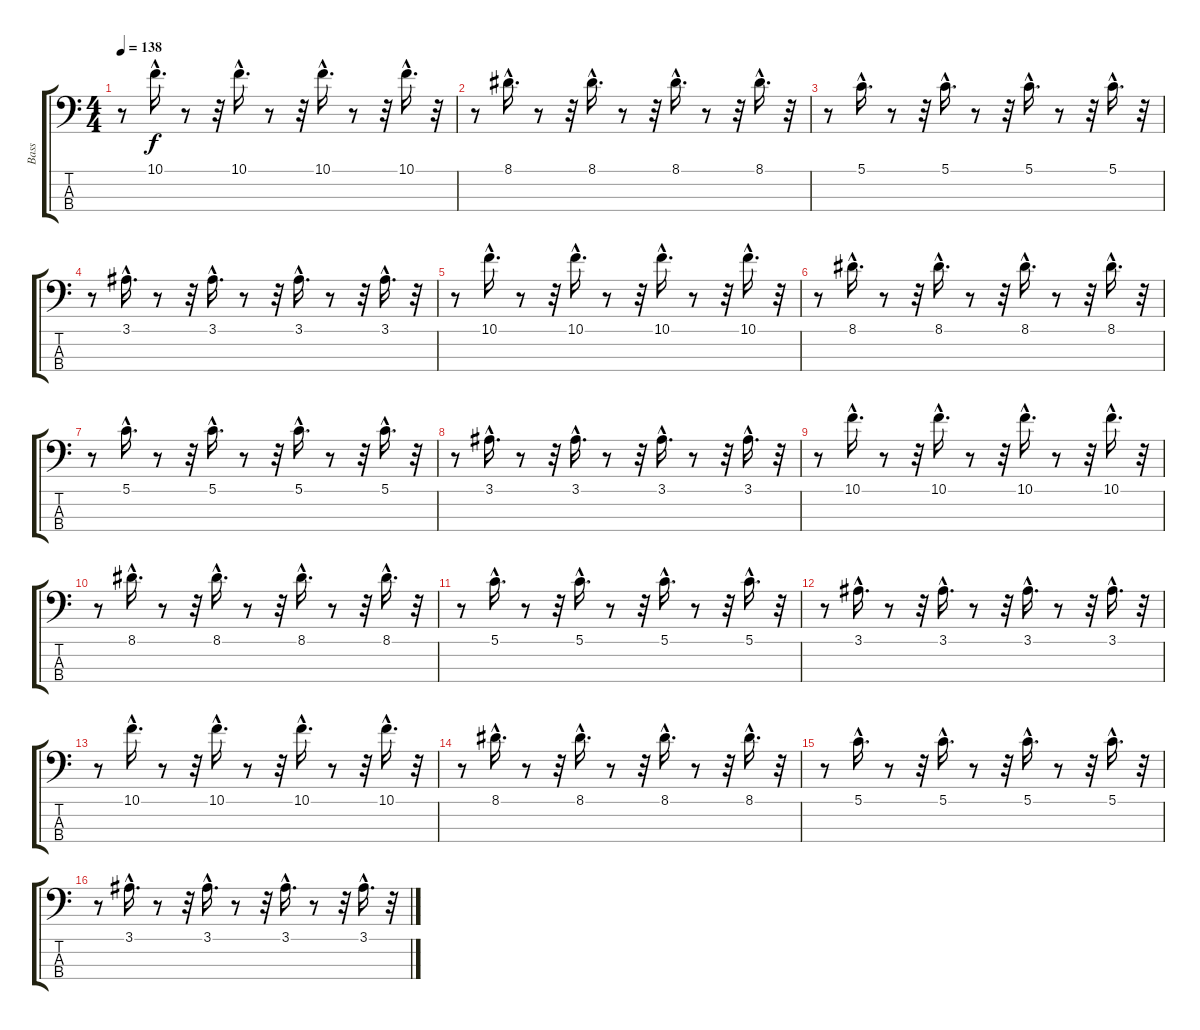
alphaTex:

\track ("Bass" "Bass") {instrument synthbass1}
\staff {score tabs}
\tuning (G2 D2 A1 E1) {hide}
\ts (4 4)
\tempo 138
\clef f4
\ks c
r.8{dy f} 10.1{hac}.16{d} r.8 r.32 10.1{hac}.16{d} r.8 r.32 10.1{hac}.16{d} r.8 r.32 10.1{hac}.16{d} r.32 |
r.8 8.1{hac}.16{d} r.8 r.32 8.1{hac}.16{d} r.8 r.32 8.1{hac}.16{d} r.8 r.32 8.1{hac}.16{d} r.32 |
r.8 5.1{hac}.16{d} r.8 r.32 5.1{hac}.16{d} r.8 r.32 5.1{hac}.16{d} r.8 r.32 5.1{hac}.16{d} r.32 |
r.8 3.1{hac}.16{d} r.8 r.32 3.1{hac}.16{d} r.8 r.32 3.1{hac}.16{d} r.8 r.32 3.1{hac}.16{d} r.32 |
r.8 10.1{hac}.16{d} r.8 r.32 10.1{hac}.16{d} r.8 r.32 10.1{hac}.16{d} r.8 r.32 10.1{hac}.16{d} r.32 |
r.8 8.1{hac}.16{d} r.8 r.32 8.1{hac}.16{d} r.8 r.32 8.1{hac}.16{d} r.8 r.32 8.1{hac}.16{d} r.32 |
r.8 5.1{hac}.16{d} r.8 r.32 5.1{hac}.16{d} r.8 r.32 5.1{hac}.16{d} r.8 r.32 5.1{hac}.16{d} r.32 |
r.8 3.1{hac}.16{d} r.8 r.32 3.1{hac}.16{d} r.8 r.32 3.1{hac}.16{d} r.8 r.32 3.1{hac}.16{d} r.32 |
r.8 10.1{hac}.16{d} r.8 r.32 10.1{hac}.16{d} r.8 r.32 10.1{hac}.16{d} r.8 r.32 10.1{hac}.16{d} r.32 |
r.8 8.1{hac}.16{d} r.8 r.32 8.1{hac}.16{d} r.8 r.32 8.1{hac}.16{d} r.8 r.32 8.1{hac}.16{d} r.32 |
r.8 5.1{hac}.16{d} r.8 r.32 5.1{hac}.16{d} r.8 r.32 5.1{hac}.16{d} r.8 r.32 5.1{hac}.16{d} r.32 |
r.8 3.1{hac}.16{d} r.8 r.32 3.1{hac}.16{d} r.8 r.32 3.1{hac}.16{d} r.8 r.32 3.1{hac}.16{d} r.32 |
r.8 10.1{hac}.16{d} r.8 r.32 10.1{hac}.16{d} r.8 r.32 10.1{hac}.16{d} r.8 r.32 10.1{hac}.16{d} r.32 |
r.8 8.1{hac}.16{d} r.8 r.32 8.1{hac}.16{d} r.8 r.32 8.1{hac}.16{d} r.8 r.32 8.1{hac}.16{d} r.32 |
r.8 5.1{hac}.16{d} r.8 r.32 5.1{hac}.16{d} r.8 r.32 5.1{hac}.16{d} r.8 r.32 5.1{hac}.16{d} r.32 |
r.8 3.1{hac}.16{d} r.8 r.32 3.1{hac}.16{d} r.8 r.32 3.1{hac}.16{d} r.8 r.32 3.1{hac}.16{d} r.32
